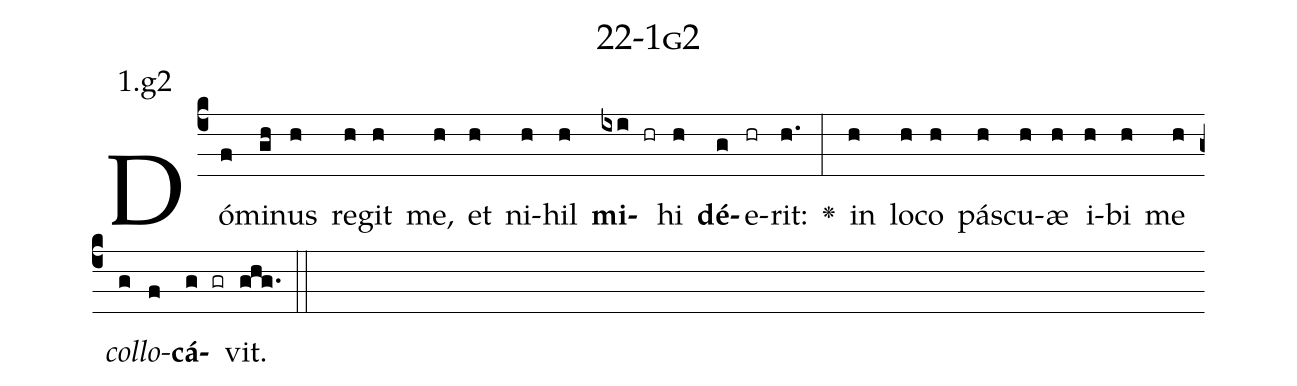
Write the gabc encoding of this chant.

name: 22-1g2;
annotation: 1.g2;
%%
(c4)Dó(f)mi(gh)nus(h) re(h)git(h) me,(h) et(h) ni(h)hil(h) <b>mi</b>(ixi hr)hi(h) <b>dé</b>(g)e(hr)rit:(h.) <v>\greheightstar</v>(:) in(h) lo(h)co(h) pás(h)cu(h)æ(h) i(h)bi(h) me(h) <i>col</i>(g)<i>lo</i>(f)<b>cá</b>(g gr)vit.(ghg.) (::)


%E(h) u(h) o(g) u(f) a(g) e.(ghg.) (::)
